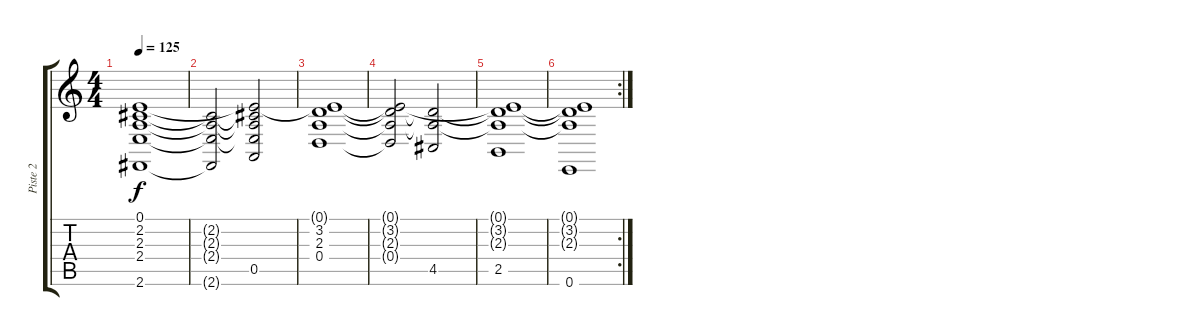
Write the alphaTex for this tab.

\track ("Piste 2" "Piste 2") {instrument synthstrings1}
\staff {score tabs}
\tuning (E4 B3 G3 D3 A2 E2) {hide}
\ts (4 4)
\tempo 125
\clef g2
\ks c
(0.1{t} 2.2 2.3 2.4 2.6).1{dy f} |
(2.2{t} 2.3{t} 2.4{t} 2.6{t}).2 (0.1{t} 2.2{t} 2.3{t} 2.4{t} 0.5).2 |
(0.1{t} 3.2 2.3 0.4).1 |
(0.1{t} 3.2{t} 2.3{t} 0.4{t}).2 (3.2{t} 2.3{t} 4.5).2 |
(0.1{t} 3.2{t} 2.3{t} 2.5).1 |
\rc 2
(0.1{t} 3.2{t} 2.3{t} 0.6).1
